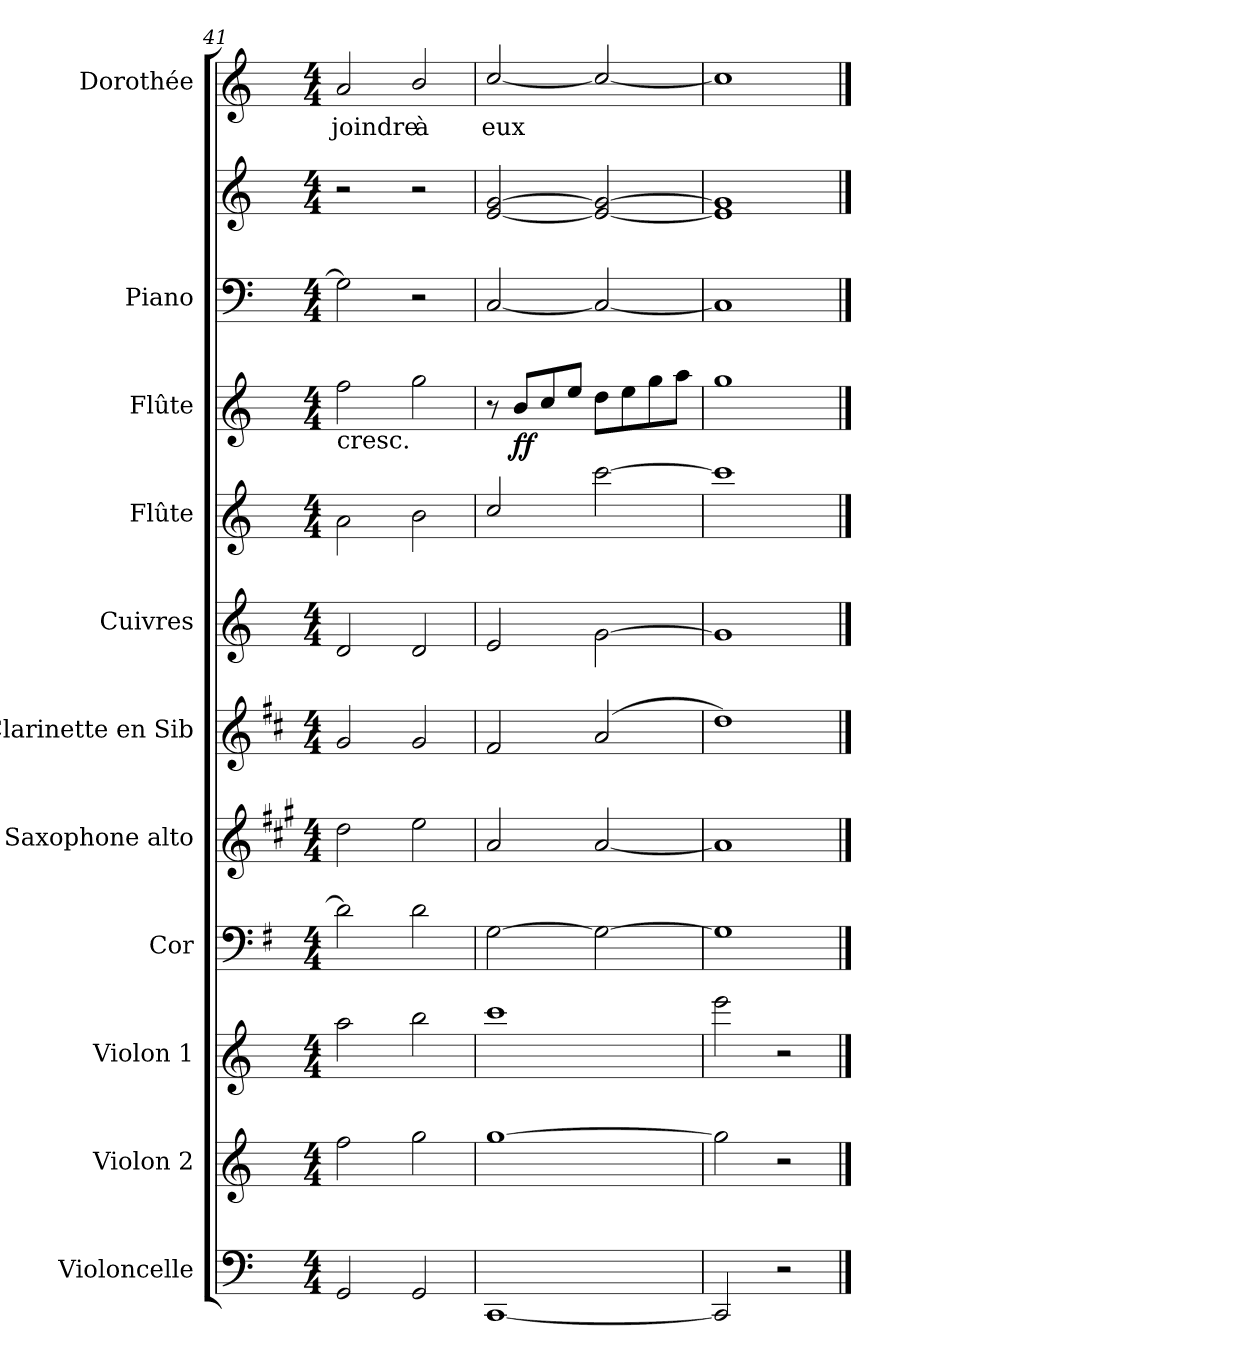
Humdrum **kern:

**kern	**kern	**kern	**kern	**kern	**kern	**kern	**kern	**kern	**dynam	**kern	**kern	**kern	**text
*part11	*part10	*part9	*part8	*part7	*part6	*part5	*part4	*part3	*part3	*part2	*part2	*part1	*part1
*staff12	*staff11	*staff10	*staff9	*staff8	*staff7	*staff6	*staff5	*staff4	*staff4	*staff3	*staff2	*staff1	*staff1
*I"Violoncelle	*I"Violon 2	*I"Violon 1	*I"Cor	*I"Saxophone alto	*I"Clarinette en Sib	*I"Cuivres	*I"Flûte	*I"Flûte	*	*I"Piano	*	*I"Dorothée	*
*I'Vlc	*I'Vln. 2	*I'Vln. 1	*I'Cor	*I'Sax. A.	*I'Clar. en Sib	*I'Cui.	*I'Fl.	*I'Fl.	*	*I'Pno.	*	*I'D.	*
*clefF4	*clefG2	*clefG2	*clefF4	*clefG2	*clefG2	*clefG2	*clefG2	*clefG2	*	*clefF4	*clefG2	*clefG2	*
*	*	*	*ITrd4c7	*ITrd5c9	*ITrd1c2	*	*	*	*	*	*	*	*
*k[]	*k[]	*k[]	*k[]	*k[]	*k[]	*k[]	*k[]	*k[]	*	*k[]	*k[]	*k[]	*
*M4/4	*M4/4	*M4/4	*M4/4	*M4/4	*M4/4	*M4/4	*M4/4	*M4/4	*	*M4/4	*M4/4	*M4/4	*
=41	=41	=41	=41	=41	=41	=41	=41	=41	=41	=41	=41	=41	=41
!	!	!	!	!	!	!	!	!LO:TX:b:t=cresc.	!	!	!	!	!
!	!	!	!	!	!	!	!	!	!	!	!	!	!LO:LY:b
2GG/	2ff\	2aa\	2G\]	2f\	2f/	2d/	2a\	2ff\	.	2G\]	2r	2a/	joindre
!	!	!	!	!	!	!	!	!	!	!	!	!	!LO:LY:b
2GG/	2gg\	2bb\	2G\	2g\	2f/	2d/	2b\	2gg\	.	2r	2r	2b/	à
=42	=42	=42	=42	=42	=42	=42	=42	=42	=42	=42	=42	=42	=42
!	!	!	!	!	!	!	!	!	!	!	!	!	!LO:LY:b
[1CC	[1gg	1ccc	[2C\	2c/	2e/	2e/	2cc/	8r	.	[2C/	[2e/ [2g/	[2cc/	eux
!	!	!	!	!	!	!	!	!	!LO:DY:b	!	!	!	!
.	.	.	.	.	.	.	.	8b/L	ff	.	.	.	.
.	.	.	.	.	.	.	.	8cc/	.	.	.	.	.
.	.	.	.	.	.	.	.	8ee/J	.	.	.	.	.
.	.	.	2C\_	[2c/	(2g/	[2g\	[2ccc\	8dd\L	.	2C/_	2e/_ 2g/_	2cc/_	.
.	.	.	.	.	.	.	.	8ee\	.	.	.	.	.
.	.	.	.	.	.	.	.	8gg\	.	.	.	.	.
.	.	.	.	.	.	.	.	8aa\J	.	.	.	.	.
=43	=43	=43	=43	=43	=43	=43	=43	=43	=43	=43	=43	=43	=43
2CC/]	2gg\]	2eee\	1C]	1c]	1cc)	1g]	1ccc]	1gg	.	1C]	1e] 1g]	1cc]	.
2r	2r	2r	.	.	.	.	.	.	.	.	.	.	.
==	==	==	==	==	==	==	==	==	==	==	==	==	==
*-	*-	*-	*-	*-	*-	*-	*-	*-	*-	*-	*-	*-	*-
